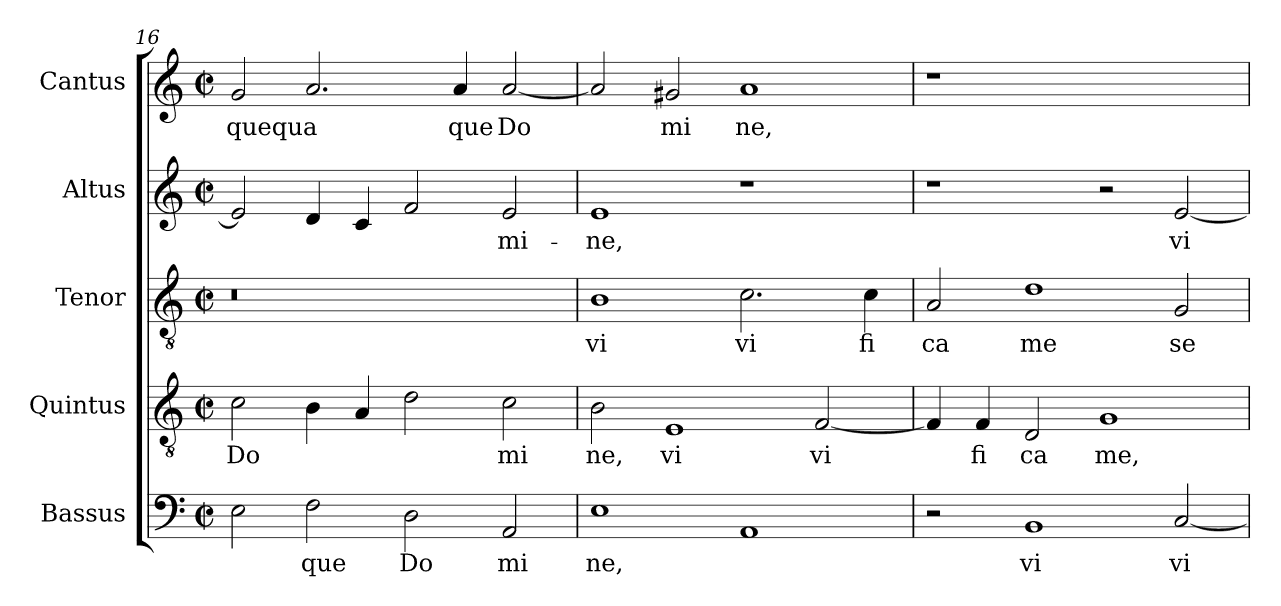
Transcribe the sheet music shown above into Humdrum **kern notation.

**kern	**text	**kern	**text	**kern	**text	**kern	**text	**kern	**text
*part5	*part5	*part4	*part4	*part3	*part3	*part2	*part2	*part1	*part1
*staff5	*staff5	*staff4	*staff4	*staff3	*staff3	*staff2	*staff2	*staff1	*staff1
*I"Bassus	*	*I"Quintus	*	*I"Tenor	*	*I"Altus	*	*I"Cantus	*
*clefF4	*	*clefGv2	*	*clefGv2	*	*clefG2	*	*clefG2	*
*k[]	*	*k[]	*	*k[]	*	*k[]	*	*k[]	*
*C:	*	*C:	*	*C:	*	*C:	*	*C:	*
*M2/2	*	*M2/2	*	*M2/2	*	*M2/2	*	*M2/2	*
*met(c|)	*	*met(c|)	*	*met(c|)	*	*met(c|)	*	*met(c|)	*
=16	=16	=16	=16	=16	=16	=16	=16	=16	=16
!	!LO:LY:b:cj	!	!LO:LY:b:cj	!	!	!	!LO:LY:b:cj	!	!LO:LY:b:cj
2E\	.	2c\	Do	0r	.	2e/]	-	2g/	quequa
!	!LO:LY:b:cj	!	!LO:LY:b:cj	!	!	!	!LO:LY:b:cj	!	!LO:LY:b:cj
2F\	que	4B\	.	.	.	4d/	--	2.a/	.
!	!	!	!LO:LY:b:cj	!	!	!	!LO:LY:b:cj	!	!
.	.	4A/	.	.	.	4c/	--	.	.
!	!LO:LY:b:cj	!	!LO:LY:b:cj	!	!	!	!LO:LY:b:cj	!	!
2D\	Do	2d\	.	.	.	2f/	--	.	.
!	!	!	!	!	!	!	!	!	!LO:LY:b:cj
.	.	.	.	.	.	.	.	4a/	que
!	!LO:LY:b:cj	!	!LO:LY:b:cj	!	!	!	!LO:LY:b:cj	!	!LO:LY:b:cj
2AA/	mi	2c\	mi	.	.	2e/	-mi-	[<2a/	Do
=17	=17	=17	=17	=17	=17	=17	=17	=17	=17
!	!LO:LY:b:cj	!	!LO:LY:b:cj	!	!LO:LY:b	!	!LO:LY:b:cj	!	!LO:LY:b:cj
1E	ne,	2B\	ne,	1B	vi	1e	-ne,	2a/]	.
!	!	!	!LO:LY:b:cj	!	!	!	!	!	!LO:LY:b:cj
.	.	1E	vi	.	.	.	.	2g#X/	mi
!	!LO:LY:b:cj	!	!	!	!LO:LY:b	!	!	!	!LO:LY:b:cj
1AA	.	.	.	2.c\	vi	1r	.	1a	ne,
!	!	!	!LO:LY:b:cj	!	!	!	!	!	!
.	.	[<2F/	vi	.	.	.	.	.	.
!	!	!	!	!	!LO:LY:b	!	!	!	!
.	.	.	.	4c\	fi	.	.	.	.
=18	=18	=18	=18	=18	=18	=18	=18	=18	=18
!	!	!	!LO:LY:b:cj	!	!LO:LY:b	!	!	!	!
2r	.	4F/]	.	2A/	ca	1r	.	1r	.
!	!	!	!LO:LY:b:cj	!	!	!	!	!	!
.	.	4F/	fi	.	.	.	.	.	.
!	!LO:LY:b:cj	!	!LO:LY:b:cj	!	!LO:LY:b	!	!	!	!
1BB	vi	2D/	ca	1d	me	.	.	.	.
!	!	!	!LO:LY:b:cj	!	!	!	!	!	!
.	.	1G	me,	.	.	2r	.	1ryy	.
!	!LO:LY:b:cj	!	!	!	!LO:LY:b	!	!LO:LY:b:cj	!	!
[>2C/	vi	.	.	2G/	se	[>2e/	vi-	.	.
=	=	=	=	=	=	=	=	=	=
*-	*-	*-	*-	*-	*-	*-	*-	*-	*-
